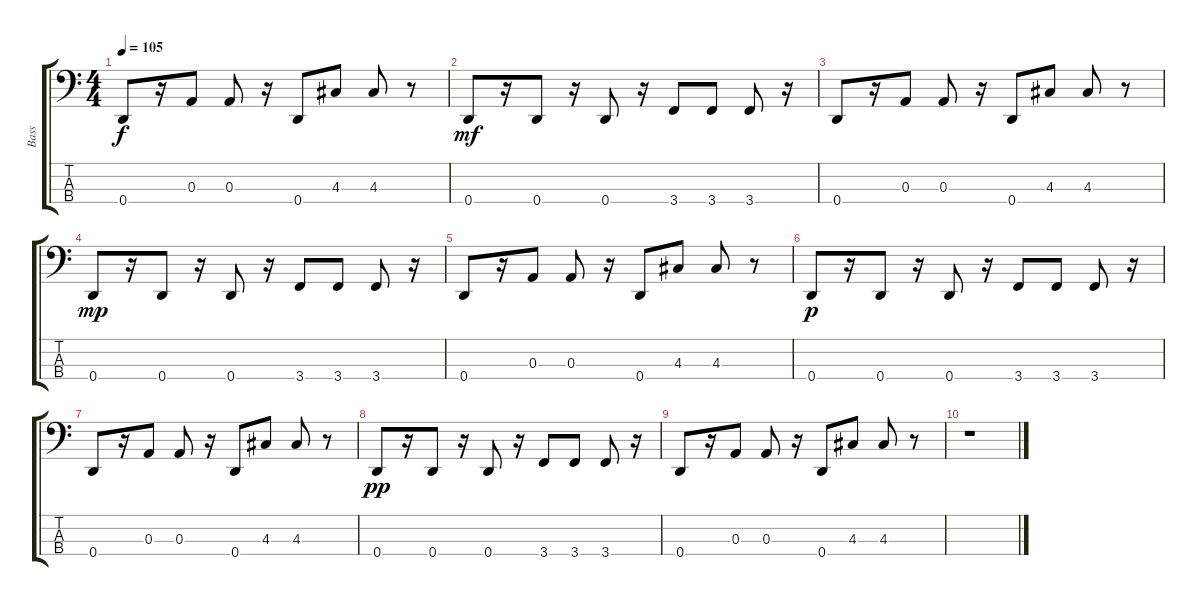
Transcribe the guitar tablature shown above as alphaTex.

\track ("Bass" "Bass") {instrument electricbassfinger}
\staff {score tabs}
\tuning (G2 D2 A1 D1) {hide}
\ts (4 4)
\tempo 105
\clef f4
\ks c
0.4.8{dy f} r.16 0.3.8 0.3.8 r.16 0.4.8 4.3.8 4.3.8 r.8 |
0.4.8{dy mf} r.16 0.4.8 r.16 0.4.8 r.16 3.4.8 3.4.8 3.4.8 r.16 |
0.4.8 r.16 0.3.8 0.3.8 r.16 0.4.8 4.3.8 4.3.8 r.8 |
0.4.8{dy mp} r.16 0.4.8 r.16 0.4.8 r.16 3.4.8 3.4.8 3.4.8 r.16 |
0.4.8 r.16 0.3.8 0.3.8 r.16 0.4.8 4.3.8 4.3.8 r.8 |
0.4.8{dy p} r.16 0.4.8 r.16 0.4.8 r.16 3.4.8 3.4.8 3.4.8 r.16 |
0.4.8 r.16 0.3.8 0.3.8 r.16 0.4.8 4.3.8 4.3.8 r.8 |
0.4.8{dy pp} r.16 0.4.8 r.16 0.4.8 r.16 3.4.8 3.4.8 3.4.8 r.16 |
0.4.8 r.16 0.3.8 0.3.8 r.16 0.4.8 4.3.8 4.3.8 r.8 |
r.1
